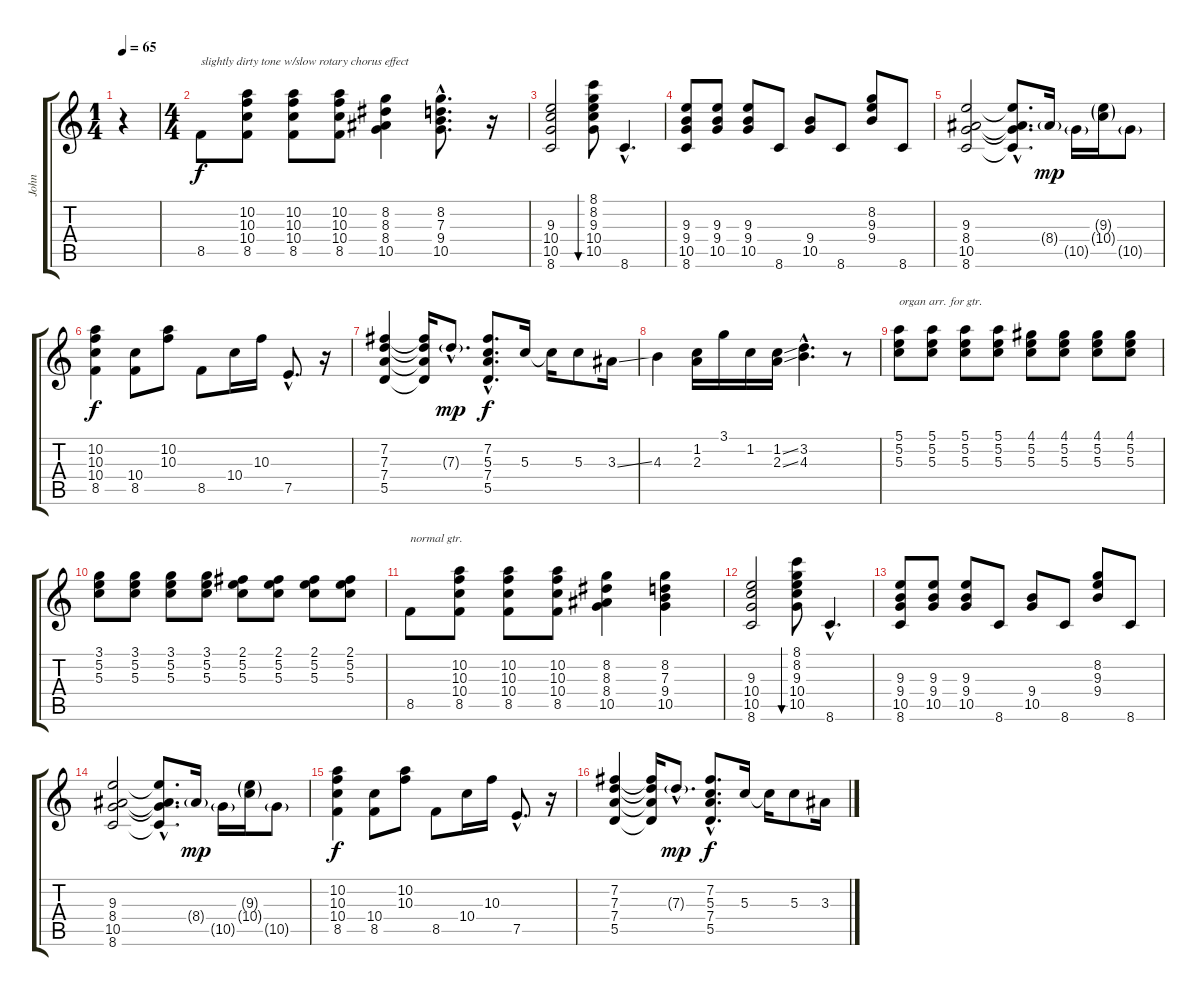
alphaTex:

\track ("John" "John") {instrument electricguitarclean}
\staff {score tabs}
\tuning (E4 B3 G3 D3 A2 E2) {hide}
\ts (1 4)
\tempo 65
\clef g2
\ks c
r.4{dy f instrument electricguitarclean} |
\ts (4 4)
8.5.8{txt "slightly dirty tone w/slow rotary chorus effect"} (10.2 10.3 10.4 8.5).8 (10.2 10.3 10.4 8.5).8 (10.2 10.3 10.4 8.5).8 (8.2 8.3 8.4 10.5).4 (8.2{hac} 7.3{hac} 9.4{hac} 10.5{hac}).8{d} r.16 |
(9.3 10.4 10.5 8.6).2 (8.1 8.2 9.3 10.4 10.5).8{bu 60} 8.6{hac}.4{d} |
(9.3 9.4 10.5 8.6).8 (9.3 9.4 10.5).8 (9.3 9.4 10.5).8 8.6.8 (9.4 10.5).8 8.6.8 (8.2 9.3 9.4).8 8.6.8 |
(9.3 8.4 10.5 8.6).2 (9.3{hac t} 8.4{hac t} 10.5{hac t} 8.6{hac t}).8{d} 8.4{g}.16{dy mp} 10.5{g}.16 (9.3{g} 10.4{g}).16 10.5{g}.8 |
(10.2 10.3 10.4 8.5).4{dy f} (10.4 8.5).8 (10.2 10.3).8 8.5.8 10.4.16 10.3.16 7.5{hac}.8{d} r.16 |
(7.2 7.3 7.4 5.5).4 (7.2{t} 7.3{t} 7.4{t} 5.5{t}).16 7.3{g hac}.8{d dy mp} (7.2{hac} 5.3{hac} 7.4{hac} 5.5{hac}).8{d dy f} 5.3.16 5.3{t}.16 5.3.8 3.3{ss}.16 |
4.3.4 (1.2 2.3).16 3.1.16 1.2.16 (1.2{ss} 2.3{ss}).16 (3.2{hac} 4.3{hac}).4{d} r.8 |
(5.1 5.2 5.3).8{txt "organ arr. for gtr."} (5.1 5.2 5.3).8 (5.1 5.2 5.3).8 (5.1 5.2 5.3).8 (4.1 5.2 5.3).8 (4.1 5.2 5.3).8 (4.1 5.2 5.3).8 (4.1 5.2 5.3).8 |
(3.1 5.2 5.3).8 (3.1 5.2 5.3).8 (3.1 5.2 5.3).8 (3.1 5.2 5.3).8 (2.1 5.2 5.3).8 (2.1 5.2 5.3).8 (2.1 5.2 5.3).8 (2.1 5.2 5.3).8 |
8.5.8{txt "normal gtr."} (10.2 10.3 10.4 8.5).8 (10.2 10.3 10.4 8.5).8 (10.2 10.3 10.4 8.5).8 (8.2 8.3 8.4 10.5).4 (8.2 7.3 9.4 10.5).4 |
(9.3 10.4 10.5 8.6).2 (8.1 8.2 9.3 10.4 10.5).8{bu 60} 8.6{hac}.4{d} |
(9.3 9.4 10.5 8.6).8 (9.3 9.4 10.5).8 (9.3 9.4 10.5).8 8.6.8 (9.4 10.5).8 8.6.8 (8.2 9.3 9.4).8 8.6.8 |
(9.3 8.4 10.5 8.6).2 (9.3{hac t} 8.4{hac t} 10.5{hac t} 8.6{hac t}).8{d} 8.4{g}.16{dy mp} 10.5{g}.16 (9.3{g} 10.4{g}).16 10.5{g}.8 |
(10.2 10.3 10.4 8.5).4{dy f} (10.4 8.5).8 (10.2 10.3).8 8.5.8 10.4.16 10.3.16 7.5{hac}.8{d} r.16 |
(7.2 7.3 7.4 5.5).4 (7.2{t} 7.3{t} 7.4{t} 5.5{t}).16 7.3{g hac}.8{d dy mp} (7.2{hac} 5.3{hac} 7.4{hac} 5.5{hac}).8{d dy f} 5.3.16 5.3{t}.16 5.3.8 3.3{ss}.16
